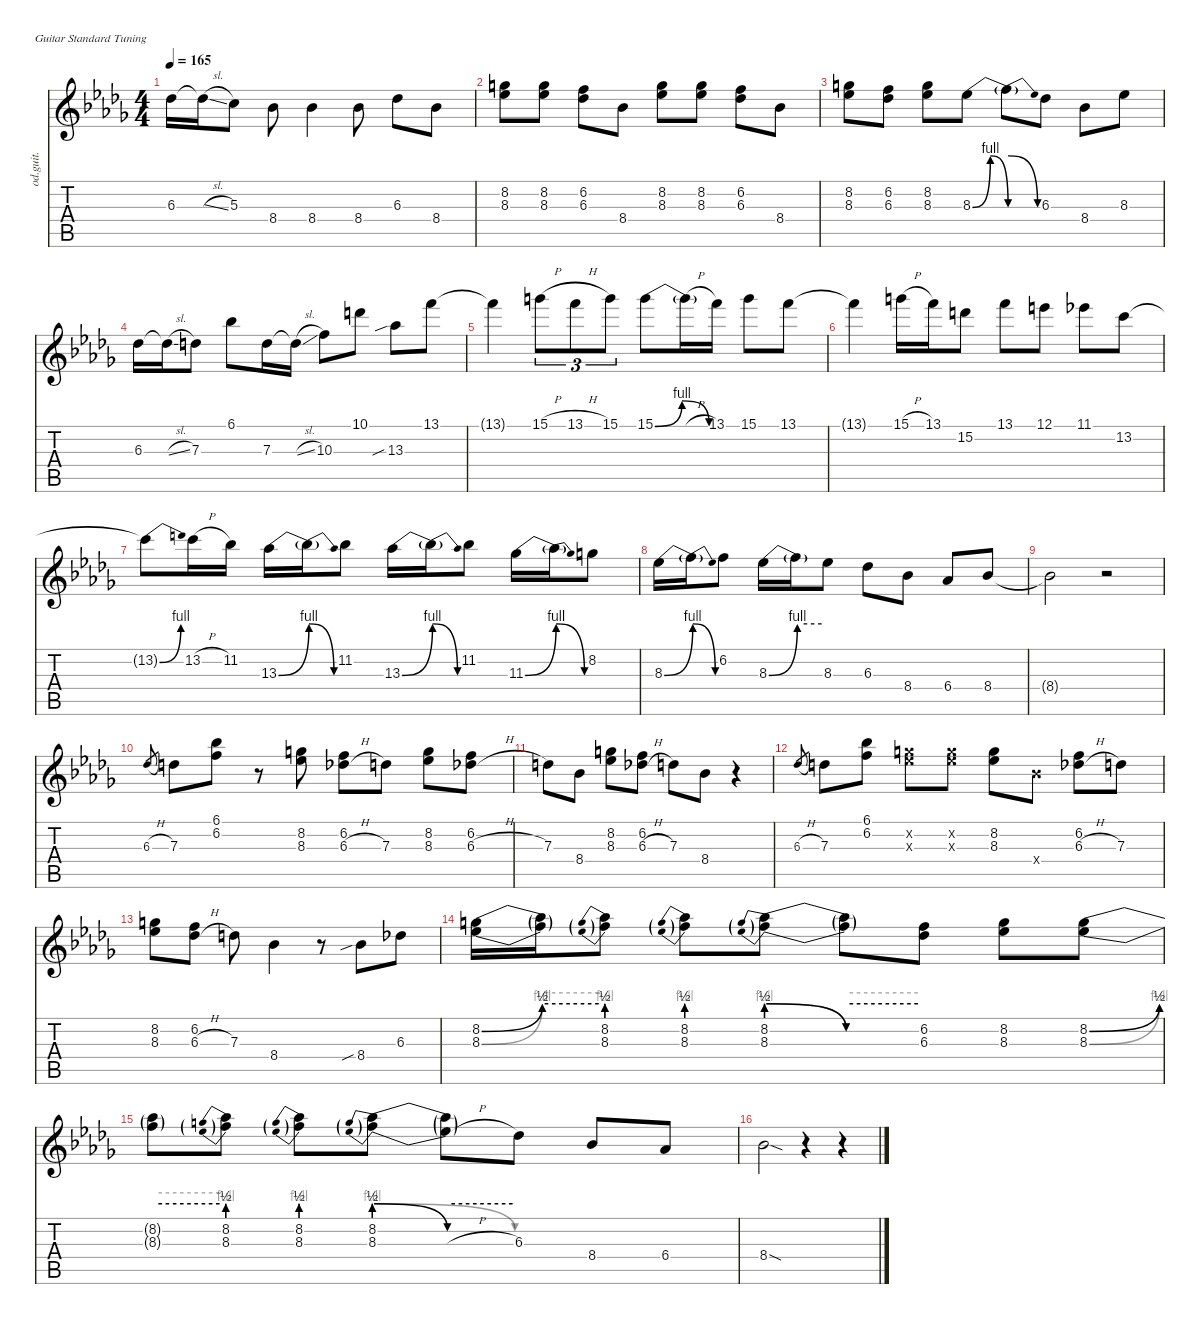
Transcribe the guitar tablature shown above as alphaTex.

\defaultSystemsLayout 4
\hideDynamics
\bracketExtendMode nobrackets
\otherSystemsTrackNameOrientation horizontal
\track ("Marty McFly" "od.guit.") {mute instrument overdrivenguitar}
\staff {score tabs}
\tuning (E4 B3 G3 D3 A2 E2)
\ts (4 4)
\tempo 165
\clef g2
\ks bbminor
6.3{acc b}.16{dy f beam Down} 6.3{sl t acc b}.16{beam Down} 5.3{acc forcenatural}.8{beam Down} 8.4{acc b}.8{beam Down} 8.4{acc b}.4{beam Down} 8.4{acc b}.8{beam Down} 6.3{acc b}.8{beam Down} 8.4{acc b}.8{beam Down} |
(8.2{acc forcenatural} 8.3{acc b}).8{beam Down} (8.2{acc forcenatural} 8.3{acc b}).8{beam Down} (6.2{acc forcenatural} 6.3{acc b}).8{beam Down} 8.4{acc b}.8{beam Down} (8.2{acc forcenatural} 8.3{acc b}).8{beam Down} (8.2{acc forcenatural} 8.3{acc b}).8{beam Down} (6.2{acc forcenatural} 6.3{acc b}).8{beam Down} 8.4{acc b}.8{beam Down} |
(8.2{acc forcenatural} 8.3{acc b}).8{beam Down} (6.2{acc forcenatural} 6.3{acc b}).8{beam Down} (8.2{acc forcenatural} 8.3{acc b}).8{beam Down} 8.3{be (bendrelease 0 0 30 4 30 4 60 0) acc b}.8{beam Down} 8.3{be (release 0 4 60 0) t}.8{beam Down} 6.3{acc b}.8{beam Down} 8.4{acc b}.8{beam Down} 8.3{acc b}.8{beam Down} |
6.3{acc b}.16{beam Down} 6.3{sl t acc b}.16{beam Down} 7.3{acc forcenatural}.8{beam Down} 6.1{acc b}.8{beam Down} 7.3{acc forcenatural}.16{beam Down} 7.3{sl t acc forcenatural}.16{beam Down} 10.3{acc forcenatural}.8{beam Down} 10.1{acc forcenatural}.8{beam Down} 13.3{sib acc b}.8{beam Down} 13.1{acc forcenatural}.8{beam Down} |
13.1{t acc forcenatural}.4{beam Down} 15.1{h acc forcenatural}.8{tu (3 2) beam Down} 13.1{h acc forcenatural}.8{tu (3 2) beam Down} 15.1{acc forcenatural}.8{tu (3 2) beam Down} 15.1{be (bendrelease 0 0 30 4 30 4 60 0) acc forcenatural}.8{beam Down} 15.1{h t acc forcenatural}.16{beam Down} 13.1{acc forcenatural}.16{beam Down} 15.1{acc forcenatural}.8{beam Down} 13.1{acc forcenatural}.8{beam Down} |
13.1{t acc forcenatural}.4{beam Down} 15.1{h acc forcenatural}.16{beam Down} 13.1{acc forcenatural}.16{beam Down} 15.2{acc forcenatural}.8{beam Down} 13.1{acc forcenatural}.8{beam Down} 12.1{acc forcenatural}.8{beam Down} 11.1{acc b}.8{beam Down} 13.2{acc forcenatural}.8{beam Down} |
13.2{be (bend 0 0 9.999999599999999 4) t acc forcenatural}.8{beam Down} 13.2{h acc forcenatural}.16{beam Down} 11.2{acc b}.16{beam Down} 13.3{be (bend 0 0 60 4) acc b}.16{beam Down} 13.3{be (release 0 4 60 0) t}.16{beam Down} 11.2{acc b}.8{beam Down} 13.3{be (bend 0 0 60 4) acc b}.16{beam Down} 13.3{be (release 0 4 60 0) t}.16{beam Down} 11.2{acc b}.8{beam Down} 11.3{be (bend 0 0 60 4) acc b}.16{beam Down} 11.3{be (release 0 4 60 0) t}.16{beam Down} 8.2{acc forcenatural}.8{beam Down} |
8.3{be (bend 0 0 60 4) acc b}.16{beam Down} 8.3{be (release 0 4 60 0) t}.16{beam Down} 6.2{acc forcenatural}.8{beam Down} 8.3{be (bend 0 0 60 4) acc b}.16{beam Down} 8.3{be (hold 0 4 60 4) t}.16{beam Down} 8.3{acc b}.8{beam Down} 6.3{acc b}.8{beam Down} 8.4{acc b}.8{beam Down} 6.4{acc b}.8{beam Up} 8.4{acc b}.8{beam Up} |
8.4{t acc b}.2{beam Down} r.2{beam Down} |
6.3{h acc b}.8{gr dy mf beam Up} 7.3{acc forcenatural}.8{dy f beam Down} (6.1{acc b} 6.2{acc forcenatural}).8{beam Down} r.8{beam Down} (8.2{acc forcenatural} 8.3{acc b}).8{beam Down} (6.2{acc forcenatural} 6.3{h acc b}).8{beam Down} 7.3{acc forcenatural}.8{beam Down} (8.2{acc forcenatural} 8.3{acc b}).8{beam Down} (6.2{acc forcenatural} 6.3{h acc b}).8{beam Down} |
7.3{acc forcenatural}.8{beam Down} 8.4{acc b}.8{beam Down} (8.2{acc forcenatural} 8.3{acc b}).8{beam Down} (6.2{acc forcenatural} 6.3{h acc b}).8{beam Down} 7.3{acc forcenatural}.8{beam Down} 8.4{acc b}.8{beam Down} r.4{beam Down} |
6.3{h acc b}.8{gr dy mf beam Up} 7.3{acc forcenatural}.8{dy f beam Down} (6.1{acc b} 6.2{acc forcenatural}).8{beam Down} (8.2{x acc forcenatural} 8.3{x acc b}).8{beam Down} (8.2{x acc forcenatural} 8.3{x acc b}).8{beam Down} (8.2{acc forcenatural} 8.3{acc b}).8{beam Down} 8.4{x acc b}.8{beam Down} (6.2{acc forcenatural} 6.3{h acc b}).8{beam Down} 7.3{acc forcenatural}.8{beam Down} |
(8.2{acc forcenatural} 8.3{acc b}).8{beam Down} (6.2{acc forcenatural} 6.3{h acc b}).8{beam Down} 7.3{acc forcenatural}.8{beam Down} 8.4{acc b}.4{beam Down} r.8{beam Down} 8.4{sib acc b}.8{beam Down} 6.3{acc b}.8{beam Down} |
(8.2{be (bend 0 0 60 2) acc forcenatural} 8.3{be (bend 0 0 60 4) acc b}).16{beam Down} (8.2{be (hold 0 2 60 2) t} 8.3{be (hold 0 4 60 4) t}).16{beam Down} (8.2{be (prebend 0 2 60 2)} 8.3{be (prebend 0 4 60 4)}).8{beam Down} (8.2{be (prebend 0 2 60 2)} 8.3{be (prebend 0 4 60 4)}).8{beam Down} (8.2{be (prebendrelease 0 2 60 0)} 8.3{be (prebendrelease 0 4 60 0)}).8{beam Down} (8.2{be (hold 0 2 60 2) t} 8.3{be (hold 0 4 60 4) t}).8{beam Down} (6.2{acc forcenatural} 6.3{acc b}).8{beam Down} (8.2{acc forcenatural} 8.3{acc b}).8{beam Down} (8.2{be (bend 0 0 60 2) acc forcenatural} 8.3{be (bend 0 0 60 4) acc b}).8{beam Down} |
(8.2{be (hold 0 2 60 2) t} 8.3{be (hold 0 4 60 4) t}).8{beam Down} (8.2{be (prebend 0 2 60 2)} 8.3{be (prebend 0 4 60 4)}).8{beam Down} (8.2{be (prebend 0 2 60 2)} 8.3{be (prebend 0 4 60 4)}).8{beam Down} (8.2{be (prebendrelease 0 2 60 0)} 8.3{be (prebendrelease 0 4 60 0)}).8{beam Down} (8.2{be (hold 0 2 60 2) t} 8.3{h t acc b}).8{beam Down} 6.3{acc b}.8{beam Down} 8.4{acc b}.8{beam Up} 6.4{acc b}.8{beam Up} |
8.4{sod acc b}.2{beam Down} r.4{beam Down} r.4{beam Down}
